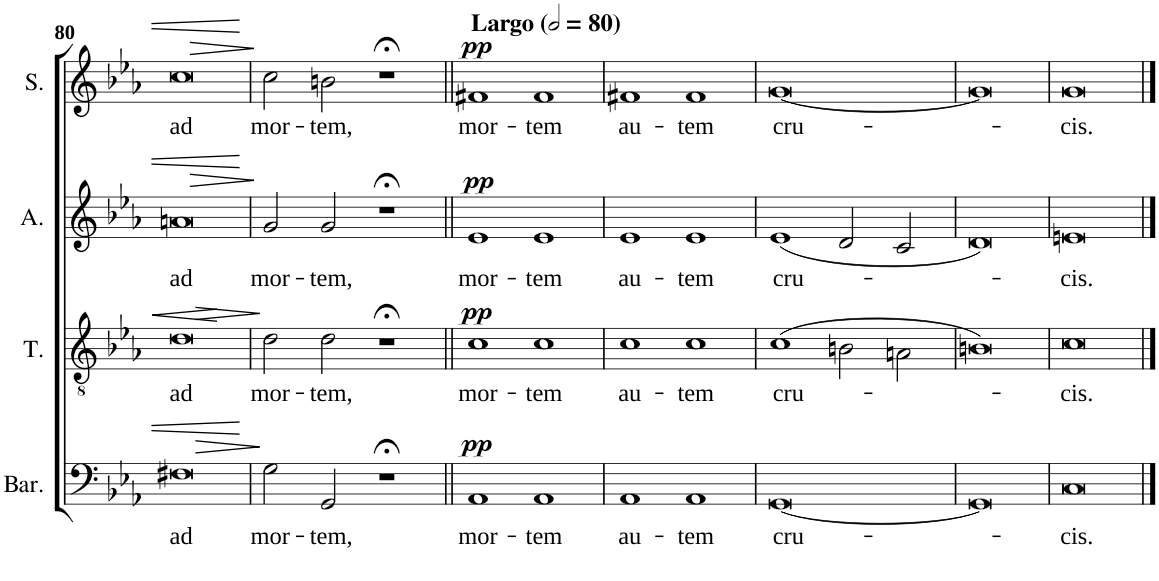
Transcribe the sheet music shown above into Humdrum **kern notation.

**kern	**text	**dynam	**kern	**text	**dynam	**kern	**text	**dynam	**kern	**text	**dynam
*part4	*part4	*part4	*part3	*part3	*part3	*part2	*part2	*part2	*part1	*part1	*part1
*staff4	*staff4	*staff4	*staff3	*staff3	*staff3	*staff2	*staff2	*staff2	*staff1	*staff1	*staff1
*I"Baritone	*	*	*I"Tenor	*	*	*I"Alto	*	*	*I"Soprano	*	*
*I'Bar.	*	*	*I'T.	*	*	*I'A.	*	*	*I'S.	*	*
!!LO:PB:g=z
*clefF4	*	*	*clefGv2	*	*	*clefG2	*	*	*clefG2	*	*
*	*	*	*Trd7c12	*	*	*	*	*	*	*	*
*k[b-e-a-]	*	*	*k[b-e-a-]	*	*	*k[b-e-a-]	*	*	*k[b-e-a-]	*	*
*E-:	*	*	*E-:	*	*	*E-:	*	*	*E-:	*	*
*M4/2	*	*	*M4/2	*	*	*M4/2	*	*	*M4/2	*	*
=80	=80	=80	=80	=80	=80	=80	=80	=80	=80	=80	=80
!	!LO:LY:b	!LO:HP:b	!	!LO:LY:b	!LO:HP:b	!	!LO:LY:b	!LO:HP:b	!	!LO:LY:b	!LO:HP:b
0F#X	ad	>	0d	ad	<	0an	ad	>	0cc	ad	>
.	.	.	.	.	[	.	.	.	.	.	.
=81	=81	=81	=81	=81	=81	=81	=81	=81	=81	=81	=81
!	!LO:LY:b	!	!	!LO:LY:b	!LO:HP:b	!	!LO:LY:b	!	!	!LO:LY:b	!
2G\	mor-	.	2d\	mor-	>	2g/	mor-	.	2cc\	mor-	.
!	!LO:LY:b	!	!	!LO:LY:b	!	!	!LO:LY:b	!	!	!LO:LY:b	!
2GG/	-tem,	]	2d\	-tem,	]	2g/	-tem,	]	2bn\	-tem,	]
1r;<	.	.	1r;<	.	.	1r;<	.	.	1r;<	.	.
=82||	=82||	=82||	=82||	=82||	=82||	=82||	=82||	=82||	=82||	=82||	=82||
*	*	*	*	*	*	*	*	*	*MM160	*	*
!	!	!	!	!	!	!	!	!	!LO:TX:a:B:t=Largo	!	!
!	!LO:LY:b	!LO:DY:a	!	!LO:LY:b	!LO:DY:a	!	!LO:LY:b	!LO:DY:a	!	!LO:LY:b	!LO:DY:a
1AA-	mor-	pp	1c	mor-	pp	1e-	mor-	pp	1f#X	mor-	pp
!	!LO:LY:b	!	!	!LO:LY:b	!	!	!LO:LY:b	!	!	!LO:LY:b	!
1AA-	-tem	.	1c	-tem	.	1e-	-tem	.	1f#	-tem	.
=83	=83	=83	=83	=83	=83	=83	=83	=83	=83	=83	=83
!	!LO:LY:b	!	!	!LO:LY:b	!	!	!LO:LY:b	!	!	!LO:LY:b	!
1AA-	au-	.	1c	au-	.	1e-	au-	.	1f#X	au-	.
!	!LO:LY:b	!	!	!LO:LY:b	!	!	!LO:LY:b	!	!	!LO:LY:b	!
1AA-	-tem	.	1c	-tem	.	1e-	-tem	.	1f#	-tem	.
=84	=84	=84	=84	=84	=84	=84	=84	=84	=84	=84	=84
!	!LO:LY:b	!	!	!LO:LY:b	!	!	!LO:LY:b	!	!	!LO:LY:b	!
[0GG	cru-	.	(1c	cru-	.	(1e-	cru-	.	[0g	cru-	.
.	.	.	2Bn\	.	.	2d/	.	.	.	.	.
.	.	.	2An\	.	.	2c/	.	.	.	.	.
=85	=85	=85	=85	=85	=85	=85	=85	=85	=85	=85	=85
0GG]	.	.	0Bn)	.	.	0d)	.	.	0g]	.	.
=86	=86	=86	=86	=86	=86	=86	=86	=86	=86	=86	=86
!	!LO:LY:b	!	!	!LO:LY:b	!	!	!LO:LY:b	!	!	!LO:LY:b	!
0C	-cis.	.	0c	-cis.	.	0en	-cis.	.	0g	-cis.	.
==	==	==	==	==	==	==	==	==	==	==	==
*-	*-	*-	*-	*-	*-	*-	*-	*-	*-	*-	*-
